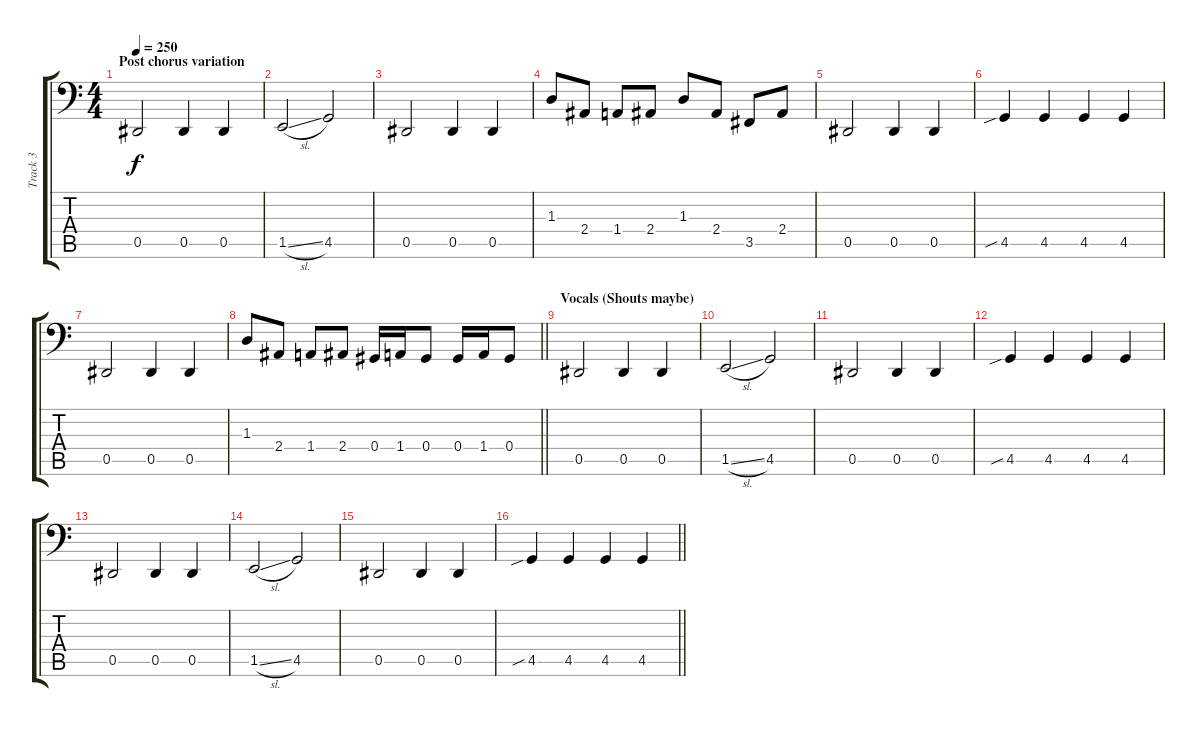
\track ("Track 3" "Track 3") {instrument electricbassfinger}
\staff {score tabs}
\tuning (B2 Gb2 Db2 Ab1 Eb1 Bb0) {hide}
\ts (4 4)
\section ("" "Post chorus variation ")
\tempo 250
\clef f4
\ks c
0.5.2{dy f} 0.5.4 0.5.4 |
1.5{sl}.2 4.5.2 |
0.5.2 0.5.4 0.5.4 |
1.3.8 2.4.8 1.4.8 2.4.8 1.3.8 2.4.8 3.5.8 2.4.8 |
0.5.2 0.5.4 0.5.4 |
4.5{sib}.4 4.5.4 4.5.4 4.5.4 |
0.5.2 0.5.4 0.5.4 |
\barLineRight lightlight
1.3.8 2.4.8 1.4.8 2.4.8 0.4.16 1.4.16 0.4.8 0.4.16 1.4.16 0.4.8 |
\section ("" "Vocals (Shouts maybe)")
0.5.2 0.5.4 0.5.4 |
1.5{sl}.2 4.5.2 |
0.5.2 0.5.4 0.5.4 |
4.5{sib}.4 4.5.4 4.5.4 4.5.4 |
0.5.2 0.5.4 0.5.4 |
1.5{sl}.2 4.5.2 |
0.5.2 0.5.4 0.5.4 |
\barLineRight lightlight
4.5{sib}.4 4.5.4 4.5.4 4.5.4
